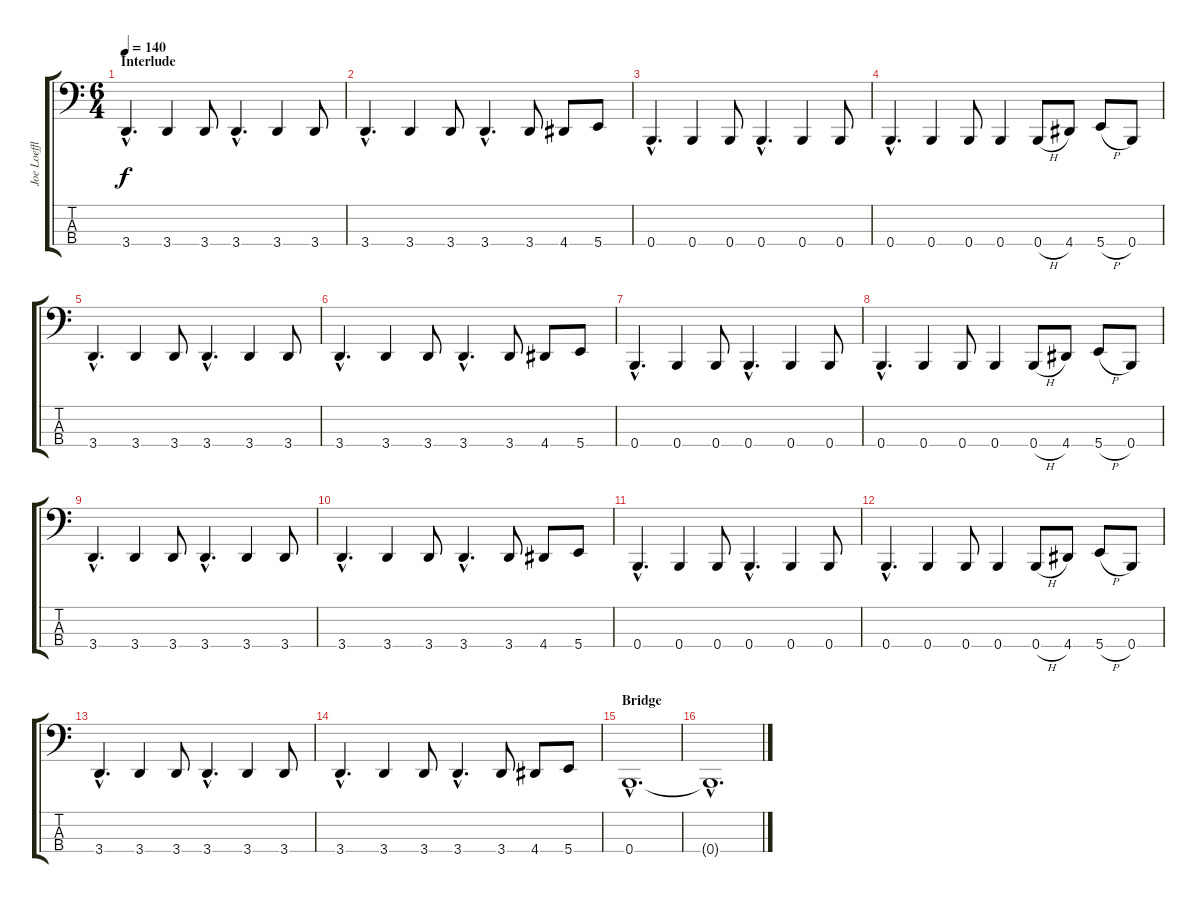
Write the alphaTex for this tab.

\track ("Joe Loeffler - Bass" "Joe Loeffl") {instrument electricbassfinger}
\staff {score tabs}
\tuning (E2 B1 Gb1 B0) {hide}
\ts (6 4)
\section ("" "Interlude")
\tempo 140
\clef f4
\ks c
3.4{hac}.4{d dy f} 3.4.4 3.4.8 3.4{hac}.4{d} 3.4.4 3.4.8 |
3.4{hac}.4{d} 3.4.4 3.4.8 3.4{hac}.4{d} 3.4.8 4.4.8 5.4.8 |
0.4{hac}.4{d} 0.4.4 0.4.8 0.4{hac}.4{d} 0.4.4 0.4.8 |
0.4{hac}.4{d} 0.4.4 0.4.8 0.4.4 0.4{h}.8 4.4.8 5.4{h}.8 0.4.8 |
3.4{hac}.4{d} 3.4.4 3.4.8 3.4{hac}.4{d} 3.4.4 3.4.8 |
3.4{hac}.4{d} 3.4.4 3.4.8 3.4{hac}.4{d} 3.4.8 4.4.8 5.4.8 |
0.4{hac}.4{d} 0.4.4 0.4.8 0.4{hac}.4{d} 0.4.4 0.4.8 |
0.4{hac}.4{d} 0.4.4 0.4.8 0.4.4 0.4{h}.8 4.4.8 5.4{h}.8 0.4.8 |
3.4{hac}.4{d} 3.4.4 3.4.8 3.4{hac}.4{d} 3.4.4 3.4.8 |
3.4{hac}.4{d} 3.4.4 3.4.8 3.4{hac}.4{d} 3.4.8 4.4.8 5.4.8 |
0.4{hac}.4{d} 0.4.4 0.4.8 0.4{hac}.4{d} 0.4.4 0.4.8 |
0.4{hac}.4{d} 0.4.4 0.4.8 0.4.4 0.4{h}.8 4.4.8 5.4{h}.8 0.4.8 |
3.4{hac}.4{d} 3.4.4 3.4.8 3.4{hac}.4{d} 3.4.4 3.4.8 |
3.4{hac}.4{d} 3.4.4 3.4.8 3.4{hac}.4{d} 3.4.8 4.4.8 5.4.8 |
\section ("" "Bridge")
0.4{hac}.1{d} |
0.4{hac t}.1{d volume 6}
